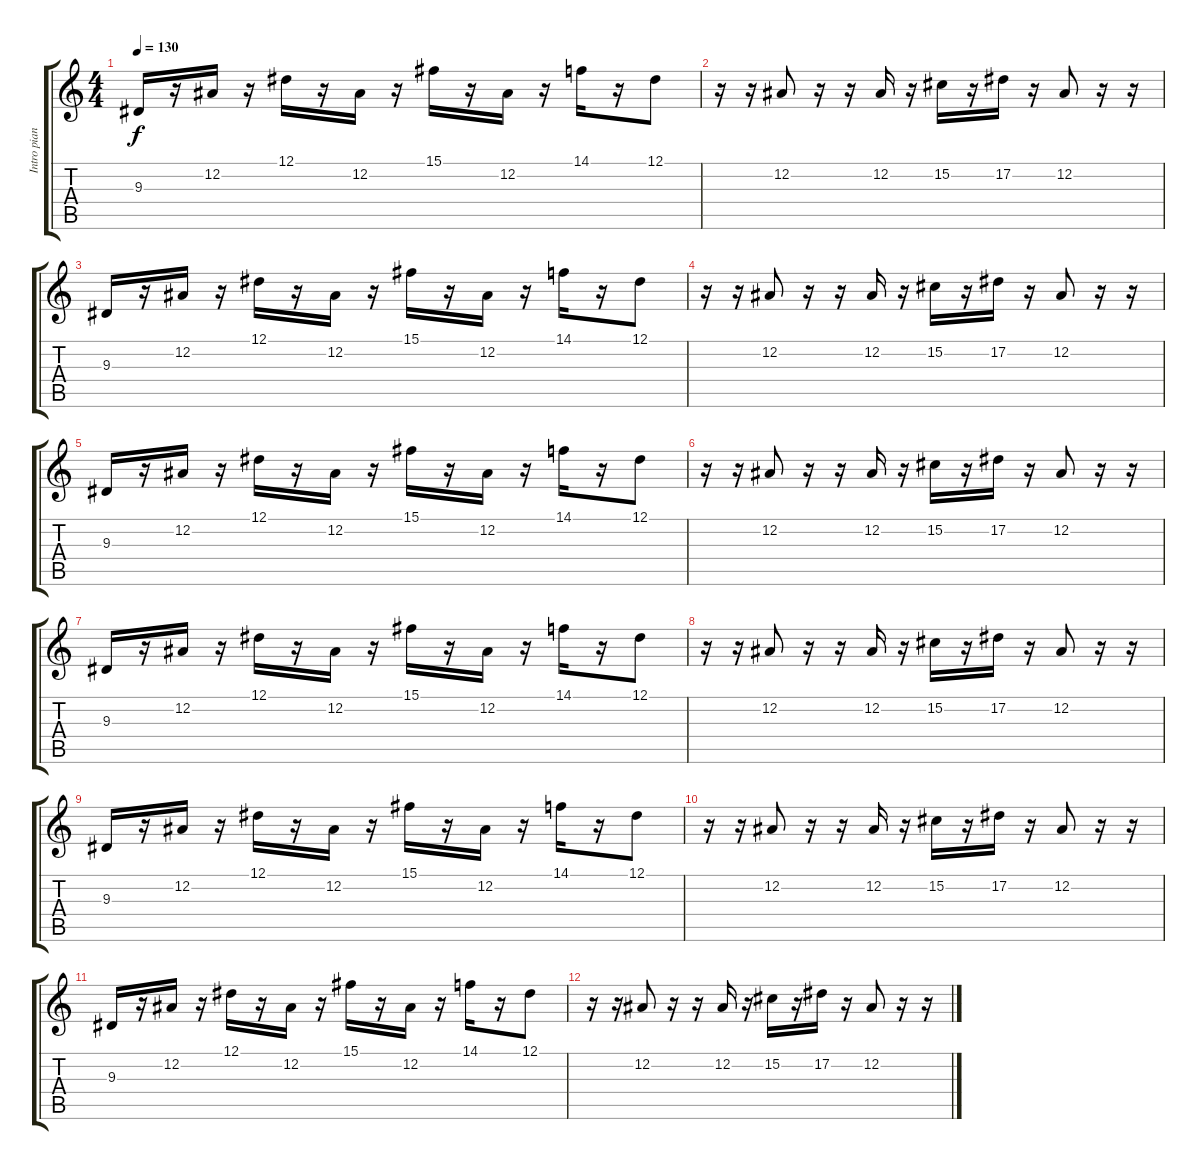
\track ("Intro piano" "Intro pian") {instrument brightacousticpiano}
\staff {score tabs}
\tuning (Eb4 Bb3 Gb3 Db3 Ab2 Eb2) {hide}
\ts (4 4)
\tempo 130
\clef g2
\ks c
9.3.16{dy f instrument brightacousticpiano} r.16 12.2.16 r.16 12.1.16 r.16 12.2.16 r.16 15.1.16 r.16 12.2.16 r.16 14.1.16 r.16 12.1.8 |
r.16 r.16 12.2.8 r.16 r.16 12.2.16 r.16 15.2.16 r.16 17.2.16 r.16 12.2.8 r.16 r.16 |
9.3.16 r.16 12.2.16 r.16 12.1.16 r.16 12.2.16 r.16 15.1.16 r.16 12.2.16 r.16 14.1.16 r.16 12.1.8 |
r.16 r.16 12.2.8 r.16 r.16 12.2.16 r.16 15.2.16 r.16 17.2.16 r.16 12.2.8 r.16 r.16 |
9.3.16 r.16 12.2.16 r.16 12.1.16 r.16 12.2.16 r.16 15.1.16 r.16 12.2.16 r.16 14.1.16 r.16 12.1.8 |
r.16 r.16 12.2.8 r.16 r.16 12.2.16 r.16 15.2.16 r.16 17.2.16 r.16 12.2.8 r.16 r.16 |
9.3.16 r.16 12.2.16 r.16 12.1.16 r.16 12.2.16 r.16 15.1.16 r.16 12.2.16 r.16 14.1.16 r.16 12.1.8 |
r.16 r.16 12.2.8 r.16 r.16 12.2.16 r.16 15.2.16 r.16 17.2.16 r.16 12.2.8 r.16 r.16 |
9.3.16 r.16 12.2.16 r.16 12.1.16 r.16 12.2.16 r.16 15.1.16 r.16 12.2.16 r.16 14.1.16 r.16 12.1.8 |
r.16 r.16 12.2.8 r.16 r.16 12.2.16 r.16 15.2.16 r.16 17.2.16 r.16 12.2.8 r.16 r.16 |
9.3.16 r.16 12.2.16 r.16 12.1.16 r.16 12.2.16 r.16 15.1.16 r.16 12.2.16 r.16 14.1.16 r.16 12.1.8 |
r.16 r.16 12.2.8 r.16 r.16 12.2.16 r.16 15.2.16 r.16 17.2.16 r.16 12.2.8 r.16 r.16
